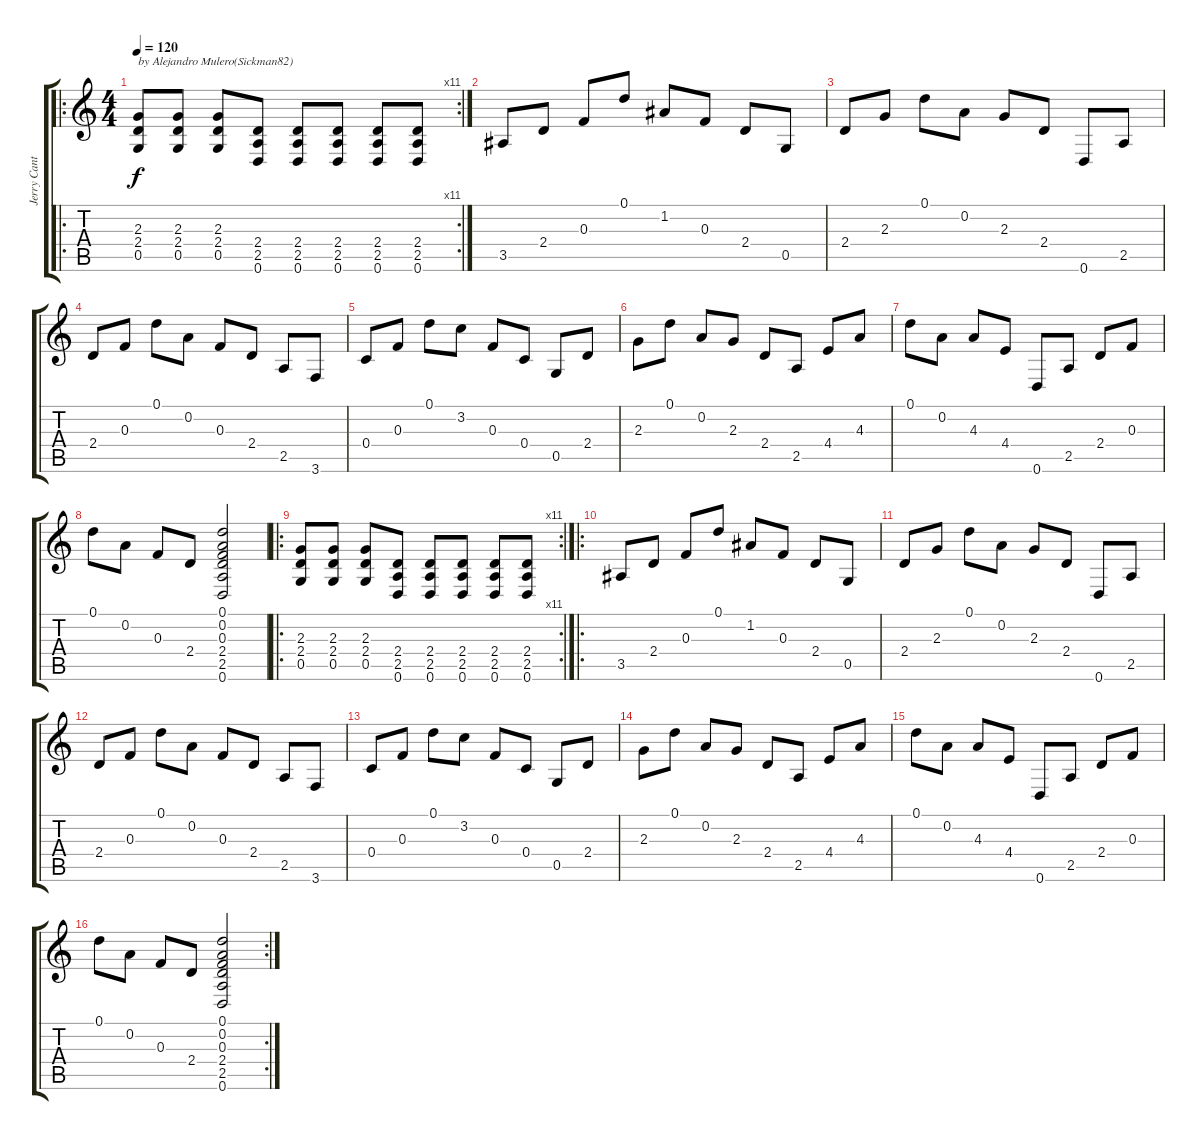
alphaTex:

\track ("Jerry Cantrell" "Jerry Cant") {instrument acousticguitarnylon}
\staff {score tabs}
\tuning (D4 A3 F3 C3 G2 D2) {hide}
\ro
\rc 11
\ts (4 4)
\tempo 120
\clef g2
\ks c
(2.3 2.4 0.5).8{txt "by Alejandro Mulero(Sickman82)" dy f instrument acousticguitarnylon} (2.3 2.4 0.5).8 (2.3 2.4 0.5).8 (2.4 2.5 0.6).8 (2.4 2.5 0.6).8 (2.4 2.5 0.6).8 (2.4 2.5 0.6).8 (2.4 2.5 0.6).8 |
3.5.8 2.4.8 0.3.8 0.1.8 1.2.8 0.3.8 2.4.8 0.5.8 |
2.4.8 2.3.8 0.1.8 0.2.8 2.3.8 2.4.8 0.6.8 2.5.8 |
2.4.8 0.3.8 0.1.8 0.2.8 0.3.8 2.4.8 2.5.8 3.6.8 |
0.4.8 0.3.8 0.1.8 3.2.8 0.3.8 0.4.8 0.5.8 2.4.8 |
2.3.8 0.1.8 0.2.8 2.3.8 2.4.8 2.5.8 4.4.8 4.3.8 |
0.1.8 0.2.8 4.3.8 4.4.8 0.6.8 2.5.8 2.4.8 0.3.8 |
0.1.8 0.2.8 0.3.8 2.4.8 (0.1 0.2 0.3 2.4 2.5 0.6).2 |
\ro
\rc 11
(2.3 2.4 0.5).8 (2.3 2.4 0.5).8 (2.3 2.4 0.5).8 (2.4 2.5 0.6).8 (2.4 2.5 0.6).8 (2.4 2.5 0.6).8 (2.4 2.5 0.6).8 (2.4 2.5 0.6).8 |
\ro
3.5.8 2.4.8 0.3.8 0.1.8 1.2.8 0.3.8 2.4.8 0.5.8 |
2.4.8 2.3.8 0.1.8 0.2.8 2.3.8 2.4.8 0.6.8 2.5.8 |
2.4.8 0.3.8 0.1.8 0.2.8 0.3.8 2.4.8 2.5.8 3.6.8 |
0.4.8 0.3.8 0.1.8 3.2.8 0.3.8 0.4.8 0.5.8 2.4.8 |
2.3.8 0.1.8 0.2.8 2.3.8 2.4.8 2.5.8 4.4.8 4.3.8 |
0.1.8 0.2.8 4.3.8 4.4.8 0.6.8 2.5.8 2.4.8 0.3.8 |
\rc 2
0.1.8 0.2.8 0.3.8 2.4.8 (0.1 0.2 0.3 2.4 2.5 0.6).2
